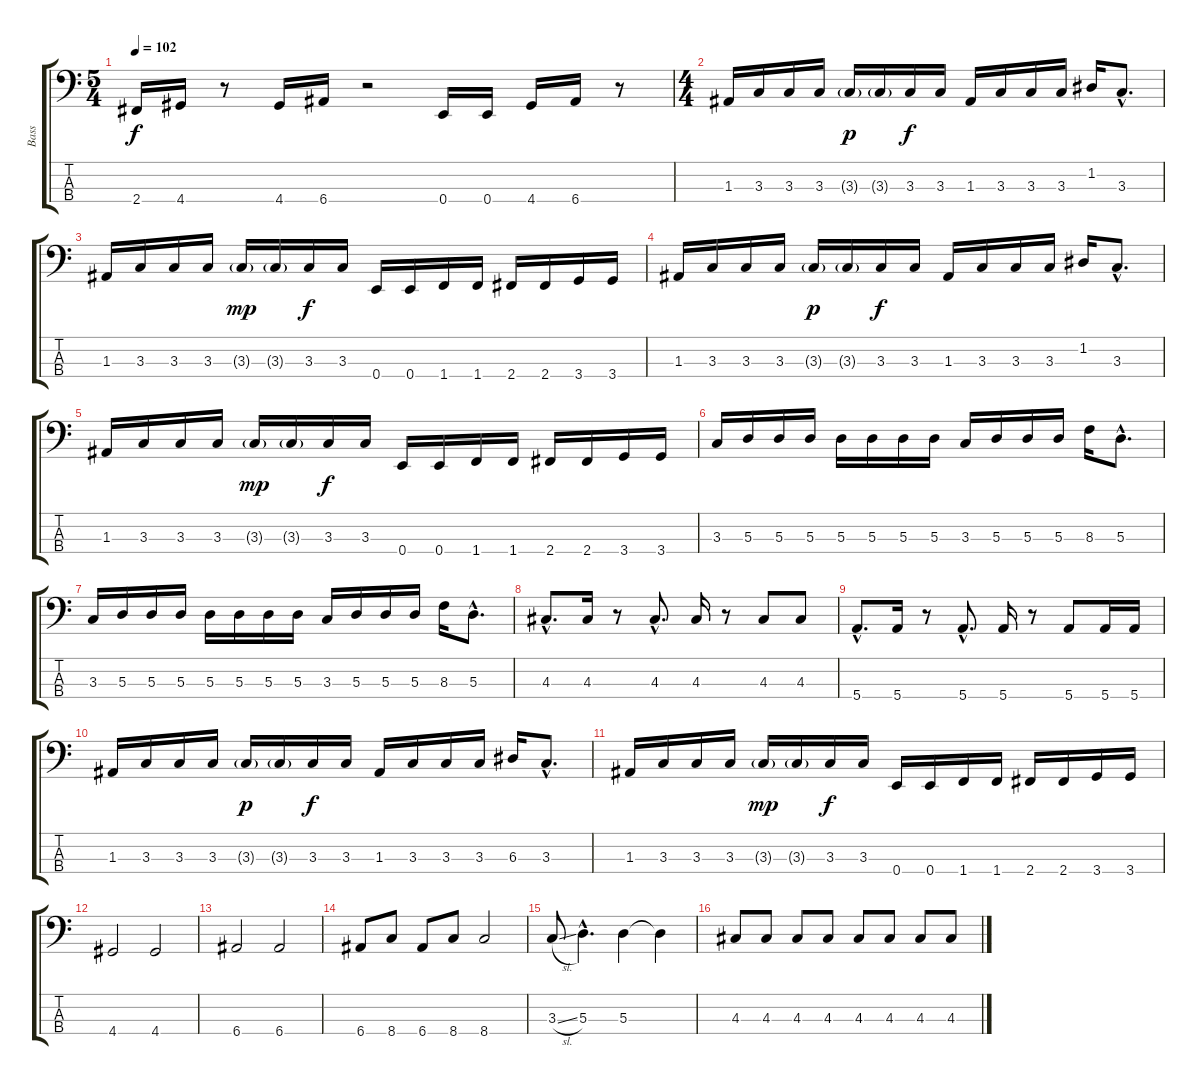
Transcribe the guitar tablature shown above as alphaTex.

\track ("Bass" "Bass") {instrument electricbassfinger}
\staff {score tabs}
\tuning (G2 D2 A1 E1) {hide}
\ts (5 4)
\tempo 102
\clef f4
\ks c
2.4.16{dy f} 4.4.16 r.8 4.4.16 6.4.16 r.2 0.4.16 0.4.16 4.4.16 6.4.16 r.8 |
\ts (4 4)
1.3.16 3.3.16 3.3.16 3.3.16 3.3{g}.16{dy p} 3.3{g}.16 3.3.16{dy f} 3.3.16 1.3.16 3.3.16 3.3.16 3.3.16 1.2.16 3.3{hac}.8{d} |
1.3.16 3.3.16 3.3.16 3.3.16 3.3{g}.16{dy mp} 3.3{g}.16 3.3.16{dy f} 3.3.16 0.4.16 0.4.16 1.4.16 1.4.16 2.4.16 2.4.16 3.4.16 3.4.16 |
1.3.16 3.3.16 3.3.16 3.3.16 3.3{g}.16{dy p} 3.3{g}.16 3.3.16{dy f} 3.3.16 1.3.16 3.3.16 3.3.16 3.3.16 1.2.16 3.3{hac}.8{d} |
1.3.16 3.3.16 3.3.16 3.3.16 3.3{g}.16{dy mp} 3.3{g}.16 3.3.16{dy f} 3.3.16 0.4.16 0.4.16 1.4.16 1.4.16 2.4.16 2.4.16 3.4.16 3.4.16 |
3.3.16 5.3.16 5.3.16 5.3.16 5.3.16 5.3.16 5.3.16 5.3.16 3.3.16 5.3.16 5.3.16 5.3.16 8.3.16 5.3{hac}.8{d} |
3.3.16 5.3.16 5.3.16 5.3.16 5.3.16 5.3.16 5.3.16 5.3.16 3.3.16 5.3.16 5.3.16 5.3.16 8.3.16 5.3{hac}.8{d} |
4.3{hac}.8{d} 4.3.16 r.8 4.3{hac}.8{d} 4.3.16 r.8 4.3.8 4.3.8 |
5.4{hac}.8{d} 5.4.16 r.8 5.4{hac}.8{d} 5.4.16 r.8 5.4.8 5.4.16 5.4.16 |
1.3.16 3.3.16 3.3.16 3.3.16 3.3{g}.16{dy p} 3.3{g}.16 3.3.16{dy f} 3.3.16 1.3.16 3.3.16 3.3.16 3.3.16 6.3.16 3.3{hac}.8{d} |
1.3.16 3.3.16 3.3.16 3.3.16 3.3{g}.16{dy mp} 3.3{g}.16 3.3.16{dy f} 3.3.16 0.4.16 0.4.16 1.4.16 1.4.16 2.4.16 2.4.16 3.4.16 3.4.16 |
4.4.2 4.4.2 |
6.4.2 6.4.2 |
6.4.8 8.4.8 6.4.8 8.4.8 8.4.2 |
3.3{sl}.8 5.3{hac}.4{d} 5.3.4 5.3{t}.4 |
4.3.8 4.3.8 4.3.8 4.3.8 4.3.8 4.3.8 4.3.8 4.3.8
